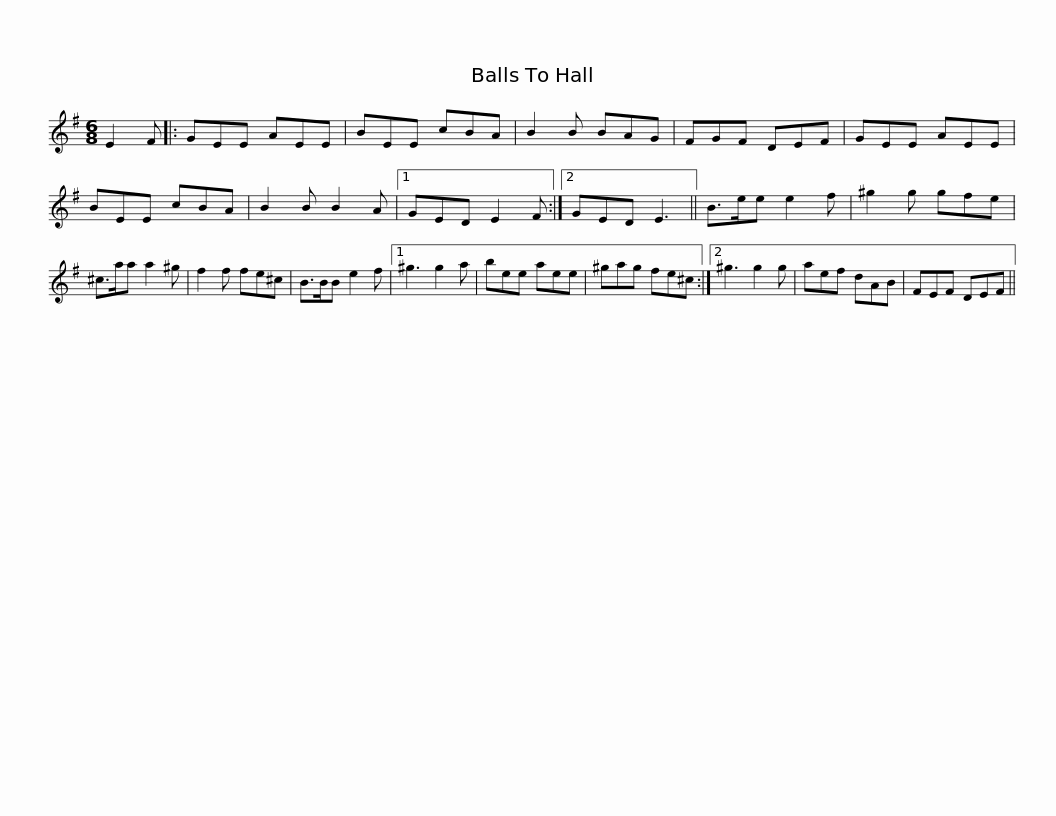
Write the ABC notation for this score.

X:1
L:1/8
M:6/8
I:linebreak $
K:Emin
V:1 treble
V:1
 E2 F |: GEE AEE | BEE cBA | B2 B BAG | FGF DEF | %5
 GEE AEE | BEE cBA | B2 B B2 A |1$ GED E2 F :|2 GED E3 || %10
 B>ee e2 f | ^g2 g gfe | ^c>aa a2 ^g | f2 f fe^c | B>BB e2 f |1 %15
 ^g3 g2 a |$ bee aee | ^gag fe^c :|2 ^g3 g2 g | aef dAB | %20
 FEF DEF || %21
